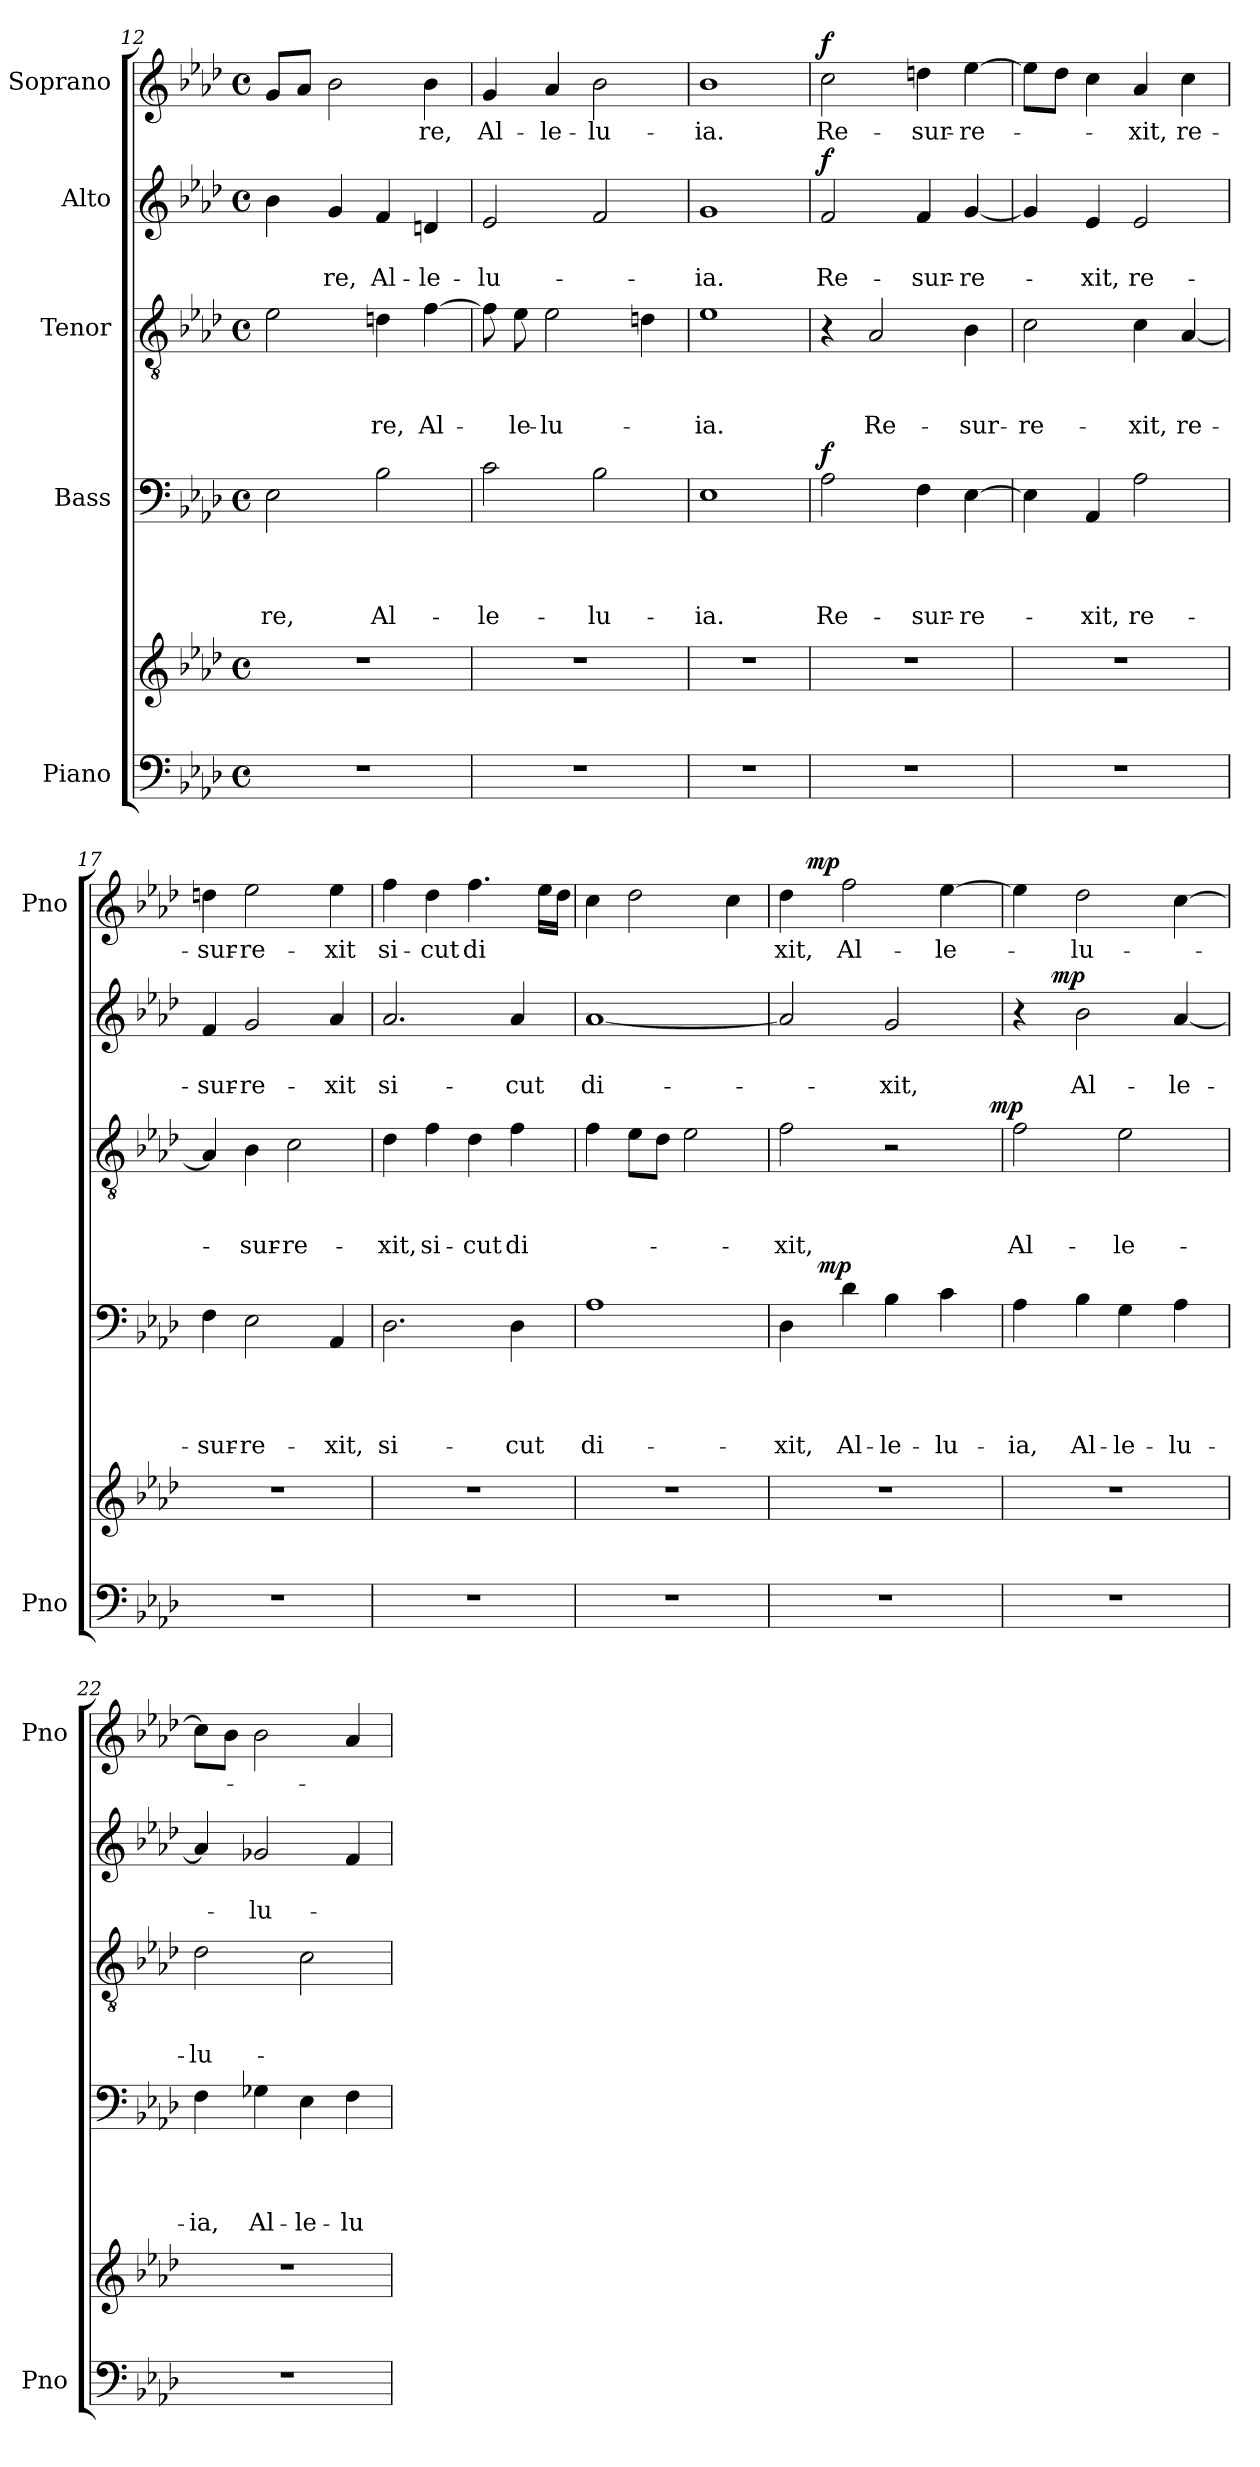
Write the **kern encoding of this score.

**kern	**kern	**kern	**text	**text	**text	**text	**dynam	**kern	**text	**text	**text	**dynam	**kern	**text	**text	**dynam	**kern	**text	**dynam
*part5	*part5	*part4	*part4	*part4	*part4	*part4	*part4	*part3	*part3	*part3	*part3	*part3	*part2	*part2	*part2	*part2	*part1	*part1	*part1
*staff6	*staff5	*staff4	*staff4	*staff4	*staff4	*staff4	*staff4	*staff3	*staff3	*staff3	*staff3	*staff3	*staff2	*staff2	*staff2	*staff2	*staff1	*staff1	*staff1
*I"Piano	*	*I"Bass	*	*	*	*	*	*I"Tenor	*	*	*	*	*I"Alto	*	*	*	*I"Soprano	*	*
*I'Pno	*	*	*	*	*	*	*	*	*	*	*	*	*	*	*	*	*I'Pno	*	*
*clefF4	*clefG2	*clefF4	*	*	*	*	*	*clefGv2	*	*	*	*	*clefG2	*	*	*	*clefG2	*	*
*k[b-e-a-d-]	*k[b-e-a-d-]	*k[b-e-a-d-]	*	*	*	*	*	*k[b-e-a-d-]	*	*	*	*	*k[b-e-a-d-]	*	*	*	*k[b-e-a-d-]	*	*
*A-:	*A-:	*A-:	*	*	*	*	*	*A-:	*	*	*	*	*A-:	*	*	*	*A-:	*	*
*M4/4	*M4/4	*M4/4	*	*	*	*	*	*M4/4	*	*	*	*	*M4/4	*	*	*	*M4/4	*	*
*met(c)	*met(c)	*met(c)	*	*	*	*	*	*met(c)	*	*	*	*	*met(c)	*	*	*	*met(c)	*	*
=12	=12	=12	=12	=12	=12	=12	=12	=12	=12	=12	=12	=12	=12	=12	=12	=12	=12	=12	=12
1r	1r	2E-\	.	.	.	-re,	.	2e-\	.	.	.	.	4b-\	.	.	.	8g/L	.	.
.	.	.	.	.	.	.	.	.	.	.	.	.	.	.	.	.	8a-/J	.	.
.	.	.	.	.	.	.	.	.	.	.	.	.	4g/	.	-re,	.	2b-\	.	.
.	.	2B-\	.	.	.	Al-	.	4dn\	.	.	-re,	.	4f/	.	Al-	.	.	.	.
.	.	.	.	.	.	.	.	[4f\	.	.	Al-	.	4dn/	.	-le-	.	4b-\	-re,	.
!!LO:LB:g=z
=13	=13	=13	=13	=13	=13	=13	=13	=13	=13	=13	=13	=13	=13	=13	=13	=13	=13	=13	=13
1r	1r	2c\	.	.	.	-le-	.	8f\]	.	.	-­	.	2e-/	.	-lu-	.	4g/	Al-	.
.	.	.	.	.	.	.	.	8e-\	.	.	le-	.	.	.	.	.	.	.	.
.	.	.	.	.	.	.	.	2e-\	.	.	-lu-	.	.	.	.	.	4a-/	-le-	.
.	.	2B-\	.	.	.	-lu-	.	.	.	.	.	.	2f/	.	.	.	2b-\	-lu-	.
.	.	.	.	.	.	.	.	4dn\	.	.	.	.	.	.	.	.	.	.	.
=14	=14	=14	=14	=14	=14	=14	=14	=14	=14	=14	=14	=14	=14	=14	=14	=14	=14	=14	=14
1r	1r	1E-	.	.	.	-ia.	.	1e-	.	.	-ia.	.	1g	.	-ia.	.	1b-	-ia.	.
=15	=15	=15	=15	=15	=15	=15	=15	=15	=15	=15	=15	=15	=15	=15	=15	=15	=15	=15	=15
!	!	!	!	!	!	!	!LO:DY:a	!	!	!	!	!	!	!	!	!LO:DY:a	!	!	!LO:DY:a
1r	1r	2A-\	.	.	.	Re-	f	4r	.	.	.	.	2f/	.	Re-	f	2cc\	Re-	f
.	.	.	.	.	.	.	.	2A-/	.	.	Re-	.	.	.	.	.	.	.	.
.	.	4F\	.	.	.	-sur-	.	.	.	.	.	.	4f/	.	-sur-	.	4ddn\	-sur-	.
.	.	[4E-\	.	.	.	-re-	.	4B-\	.	.	-sur-	.	[4g/	.	-re-	.	[4ee-\	-re-	.
=16	=16	=16	=16	=16	=16	=16	=16	=16	=16	=16	=16	=16	=16	=16	=16	=16	=16	=16	=16
1r	1r	4E-\]	.	.	.	.	.	2c\	.	.	-re-	.	4g/]	.	.	.	8ee-\L]	.	.
.	.	.	.	.	.	.	.	.	.	.	.	.	.	.	.	.	8dd-\J	.	.
.	.	4AA-/	.	.	.	-xit,	.	.	.	.	.	.	4e-/	.	-xit,	.	4cc\	.	.
.	.	2A-\	.	.	.	re-	.	4c\	.	.	-xit,	.	2e-/	.	re-	.	4a-/	-xit,	.
.	.	.	.	.	.	.	.	[4A-/	.	.	re-	.	.	.	.	.	4cc\	re-	.
=17	=17	=17	=17	=17	=17	=17	=17	=17	=17	=17	=17	=17	=17	=17	=17	=17	=17	=17	=17
1r	1r	4F\	.	.	.	-sur-	.	4A-/]	.	.	.	.	4f/	.	-sur-	.	4ddn\	-sur-	.
.	.	2E-\	.	.	.	-re-	.	4B-\	.	.	-sur-	.	2g/	.	-re-	.	2ee-\	-re-	.
.	.	.	.	.	.	.	.	2c\	.	.	-re-	.	.	.	.	.	.	.	.
.	.	4AA-/	.	.	.	-xit,	.	.	.	.	.	.	4a-/	.	-xit	.	4ee-\	-xit	.
=18	=18	=18	=18	=18	=18	=18	=18	=18	=18	=18	=18	=18	=18	=18	=18	=18	=18	=18	=18
1r	1r	2.D-\	.	.	.	si-	.	4d-\	.	.	-xit,	.	2.a-/	.	si-	.	4ff\	si-	.
.	.	.	.	.	.	.	.	4f\	.	.	si-	.	.	.	.	.	4dd-\	-cut	.
.	.	.	.	.	.	.	.	4d-\	.	.	-cut	.	.	.	.	.	4.ff\	di	.
.	.	4D-\	.	.	.	-cut	.	4f\	.	.	di	.	4a-/	.	-cut	.	.	.	.
.	.	.	.	.	.	.	.	.	.	.	.	.	.	.	.	.	16ee-\LL	­	.
.	.	.	.	.	.	.	.	.	.	.	.	.	.	.	.	.	16dd-\JJ	.	.
!!LO:PB:g=z
=19	=19	=19	=19	=19	=19	=19	=19	=19	=19	=19	=19	=19	=19	=19	=19	=19	=19	=19	=19
1r	1r	1A-	.	.	.	di-	.	4f\	.	.	­-	.	[1a-	.	di-	.	4cc\	­	.
.	.	.	.	.	.	.	.	8e-\L	.	.	.	.	.	.	.	.	2dd-\	.	.
.	.	.	.	.	.	.	.	8d-\J	.	.	.	.	.	.	.	.	.	.	.
.	.	.	.	.	.	.	.	2e-\	.	.	.	.	.	.	.	.	.	.	.
.	.	.	.	.	.	.	.	.	.	.	.	.	.	.	.	.	4cc\	.	.
=20	=20	=20	=20	=20	=20	=20	=20	=20	=20	=20	=20	=20	=20	=20	=20	=20	=20	=20	=20
*	*	*^	*	*	*	*	*	*^	*	*	*	*	*	*	*	*	*^	*	*
1r	1r	4D-\	8ryy	.	.	.	-xit,	.	2f\	2ryy	.	.	-xit,	.	2a-/]	.	.	.	4dd-\	8ryy	xit,	.
!	!	!	!	!	!	!	!	!	!	!	!	!	!	!	!	!	!	!	!	!	!	!LO:DY:a
.	.	.	32ryy	.	.	.	.	.	.	.	.	.	.	.	.	.	.	.	.	2..ryy	.	mp
!	!	!	!	!	!	!	!	!LO:DY:a	!	!	!	!	!	!	!	!	!	!	!	!	!	!
.	.	.	2ryy	.	.	.	.	mp	.	.	.	.	.	.	.	.	.	.	.	.	.	.
.	.	4d-\	.	.	.	.	Al-	.	.	.	.	.	.	.	.	.	.	.	2ff\	.	Al-	.
.	.	4B-\	.	.	.	.	-le-	.	2r	4...ryy	.	.	.	.	2g/	.	-xit,	.	.	.	.	.
.	.	.	4ryy	.	.	.	.	.	.	.	.	.	.	.	.	.	.	.	.	.	.	.
.	.	4c\	.	.	.	.	-lu-	.	.	.	.	.	.	.	.	.	.	.	[4ee-\	.	-le-	.
.	.	.	16.ryy	.	.	.	.	.	.	.	.	.	.	.	.	.	.	.	.	.	.	.
!	!	!	!	!	!	!	!	!	!	!	!	!	!	!LO:DY:a	!	!	!	!	!	!	!	!
.	.	.	.	.	.	.	.	.	.	32ryy	.	.	.	mp	.	.	.	.	.	.	.	.
*	*	*v	*v	*	*	*	*	*	*	*	*	*	*	*	*	*	*	*	*v	*v	*	*
*	*	*	*	*	*	*	*	*v	*v	*	*	*	*	*	*	*	*	*	*	*
=21	=21	=21	=21	=21	=21	=21	=21	=21	=21	=21	=21	=21	=21	=21	=21	=21	=21	=21	=21
*	*	*	*	*	*	*	*	*	*	*	*	*	*^	*	*	*	*	*	*
1r	1r	4A-\	.	.	.	-ia,	.	2f\	.	.	Al-	.	4r	8ryy	.	.	.	4ee-\]	.	.
.	.	.	.	.	.	.	.	.	.	.	.	.	.	32ryy	.	.	.	.	.	.
!	!	!	!	!	!	!	!	!	!	!	!	!	!	!	!	!	!LO:DY:a	!	!	!
.	.	.	.	.	.	.	.	.	.	.	.	.	.	2ryy	.	.	mp	.	.	.
.	.	4B-\	.	.	.	Al-	.	.	.	.	.	.	2b-\	.	.	Al-	.	2dd-\	-lu-	.
.	.	4G\	.	.	.	-le-	.	2e-\	.	.	-le-	.	.	.	.	.	.	.	.	.
.	.	.	.	.	.	.	.	.	.	.	.	.	.	4ryy	.	.	.	.	.	.
.	.	4A-\	.	.	.	-lu-	.	.	.	.	.	.	[4a-/	.	.	-le-	.	[4cc\	.	.
.	.	.	.	.	.	.	.	.	.	.	.	.	.	16.ryy	.	.	.	.	.	.
*	*	*	*	*	*	*	*	*	*	*	*	*	*v	*v	*	*	*	*	*	*
=22	=22	=22	=22	=22	=22	=22	=22	=22	=22	=22	=22	=22	=22	=22	=22	=22	=22	=22	=22
1r	1r	4F\	.	.	.	-ia,	.	2d-\	.	.	-lu-	.	4a-/]	.	.	.	8cc\L]	.	.
.	.	.	.	.	.	.	.	.	.	.	.	.	.	.	.	.	8b-\J	.	.
.	.	4G-X\	.	.	.	Al-	.	.	.	.	.	.	2g-X/	.	-lu-	.	2b-\	.	.
.	.	4E-\	.	.	.	-le-	.	2c\	.	.	.	.	.	.	.	.	.	.	.
.	.	4F\	.	.	.	-lu-	.	.	.	.	.	.	4f/	.	.	.	4a-/	.	.
=	=	=	=	=	=	=	=	=	=	=	=	=	=	=	=	=	=	=	=
*-	*-	*-	*-	*-	*-	*-	*-	*-	*-	*-	*-	*-	*-	*-	*-	*-	*-	*-	*-
